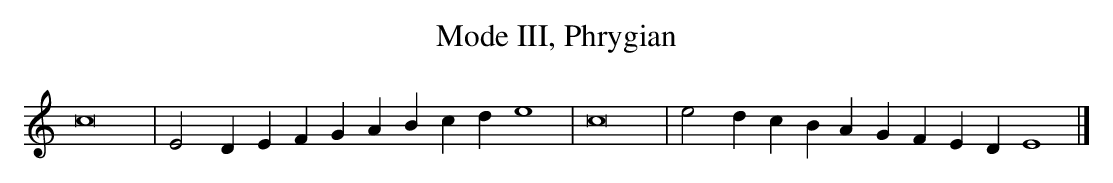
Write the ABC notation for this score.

X:1
T:Mode III, Phrygian
M:none
L:1/4
K:EPhr
c8|E2 D E F G A B c d e4|c8|e2 d c B A G F E D E4|]
